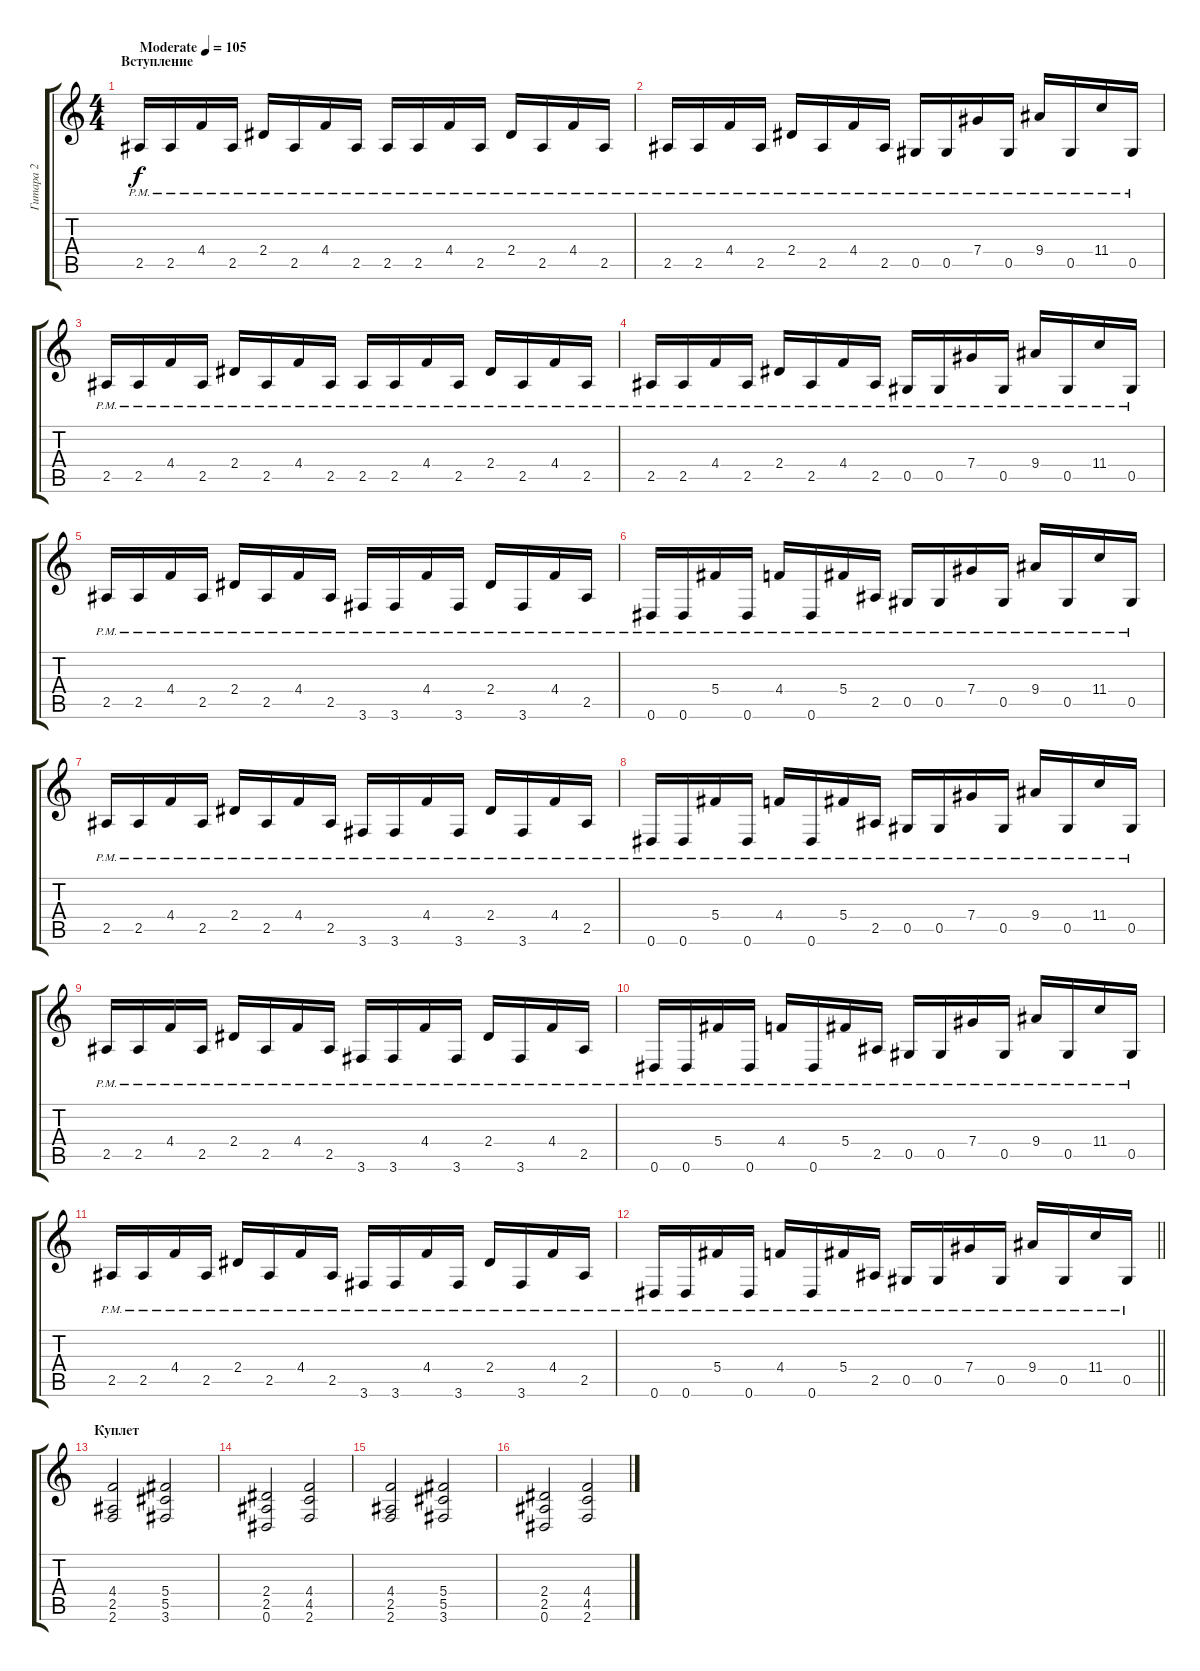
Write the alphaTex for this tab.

\track ("Гитара 2" "Гитара 2") {instrument distortionguitar}
\staff {score tabs}
\tuning (Eb4 Bb3 Gb3 Db3 Ab2 Eb2) {hide}
\ts (4 4)
\section ("" "Вступление")
\tempo (105 "Moderate")
\clef g2
\ks c
2.5{pm}.16{dy f instrument distortionguitar} 2.5{pm}.16 4.4{pm}.16 2.5{pm}.16 2.4{pm}.16 2.5{pm}.16 4.4{pm}.16 2.5{pm}.16 2.5{pm}.16 2.5{pm}.16 4.4{pm}.16 2.5{pm}.16 2.4{pm}.16 2.5{pm}.16 4.4{pm}.16 2.5{pm}.16 |
2.5{pm}.16 2.5{pm}.16 4.4{pm}.16 2.5{pm}.16 2.4{pm}.16 2.5{pm}.16 4.4{pm}.16 2.5{pm}.16 0.5{pm}.16 0.5{pm}.16 7.4{pm}.16 0.5{pm}.16 9.4{pm}.16 0.5{pm}.16 11.4{pm}.16 0.5{pm}.16 |
2.5{pm}.16 2.5{pm}.16 4.4{pm}.16 2.5{pm}.16 2.4{pm}.16 2.5{pm}.16 4.4{pm}.16 2.5{pm}.16 2.5{pm}.16 2.5{pm}.16 4.4{pm}.16 2.5{pm}.16 2.4{pm}.16 2.5{pm}.16 4.4{pm}.16 2.5{pm}.16 |
2.5{pm}.16 2.5{pm}.16 4.4{pm}.16 2.5{pm}.16 2.4{pm}.16 2.5{pm}.16 4.4{pm}.16 2.5{pm}.16 0.5{pm}.16 0.5{pm}.16 7.4{pm}.16 0.5{pm}.16 9.4{pm}.16 0.5{pm}.16 11.4{pm}.16 0.5{pm}.16 |
2.5{pm}.16 2.5{pm}.16 4.4{pm}.16 2.5{pm}.16 2.4{pm}.16 2.5{pm}.16 4.4{pm}.16 2.5{pm}.16 3.6{pm}.16 3.6{pm}.16 4.4{pm}.16 3.6{pm}.16 2.4{pm}.16 3.6{pm}.16 4.4{pm}.16 2.5{pm}.16 |
0.6{pm}.16 0.6{pm}.16 5.4{pm}.16 0.6{pm}.16 4.4{pm}.16 0.6{pm}.16 5.4{pm}.16 2.5{pm}.16 0.5{pm}.16 0.5{pm}.16 7.4{pm}.16 0.5{pm}.16 9.4{pm}.16 0.5{pm}.16 11.4{pm}.16 0.5{pm}.16 |
2.5{pm}.16 2.5{pm}.16 4.4{pm}.16 2.5{pm}.16 2.4{pm}.16 2.5{pm}.16 4.4{pm}.16 2.5{pm}.16 3.6{pm}.16 3.6{pm}.16 4.4{pm}.16 3.6{pm}.16 2.4{pm}.16 3.6{pm}.16 4.4{pm}.16 2.5{pm}.16 |
0.6{pm}.16 0.6{pm}.16 5.4{pm}.16 0.6{pm}.16 4.4{pm}.16 0.6{pm}.16 5.4{pm}.16 2.5{pm}.16 0.5{pm}.16 0.5{pm}.16 7.4{pm}.16 0.5{pm}.16 9.4{pm}.16 0.5{pm}.16 11.4{pm}.16 0.5{pm}.16 |
2.5{pm}.16 2.5{pm}.16 4.4{pm}.16 2.5{pm}.16 2.4{pm}.16 2.5{pm}.16 4.4{pm}.16 2.5{pm}.16 3.6{pm}.16 3.6{pm}.16 4.4{pm}.16 3.6{pm}.16 2.4{pm}.16 3.6{pm}.16 4.4{pm}.16 2.5{pm}.16 |
0.6{pm}.16 0.6{pm}.16 5.4{pm}.16 0.6{pm}.16 4.4{pm}.16 0.6{pm}.16 5.4{pm}.16 2.5{pm}.16 0.5{pm}.16 0.5{pm}.16 7.4{pm}.16 0.5{pm}.16 9.4{pm}.16 0.5{pm}.16 11.4{pm}.16 0.5{pm}.16 |
2.5{pm}.16 2.5{pm}.16 4.4{pm}.16 2.5{pm}.16 2.4{pm}.16 2.5{pm}.16 4.4{pm}.16 2.5{pm}.16 3.6{pm}.16 3.6{pm}.16 4.4{pm}.16 3.6{pm}.16 2.4{pm}.16 3.6{pm}.16 4.4{pm}.16 2.5{pm}.16 |
\barLineRight lightlight
0.6{pm}.16 0.6{pm}.16 5.4{pm}.16 0.6{pm}.16 4.4{pm}.16 0.6{pm}.16 5.4{pm}.16 2.5{pm}.16 0.5{pm}.16 0.5{pm}.16 7.4{pm}.16 0.5{pm}.16 9.4{pm}.16 0.5{pm}.16 11.4{pm}.16 0.5{pm}.16 |
\section ("" "Куплет")
(4.4 2.5 2.6).2 (5.4 5.5 3.6).2 |
(2.4 2.5 0.6).2 (4.4 4.5 2.6).2 |
(4.4 2.5 2.6).2 (5.4 5.5 3.6).2 |
(2.4 2.5 0.6).2 (4.4 4.5 2.6).2
